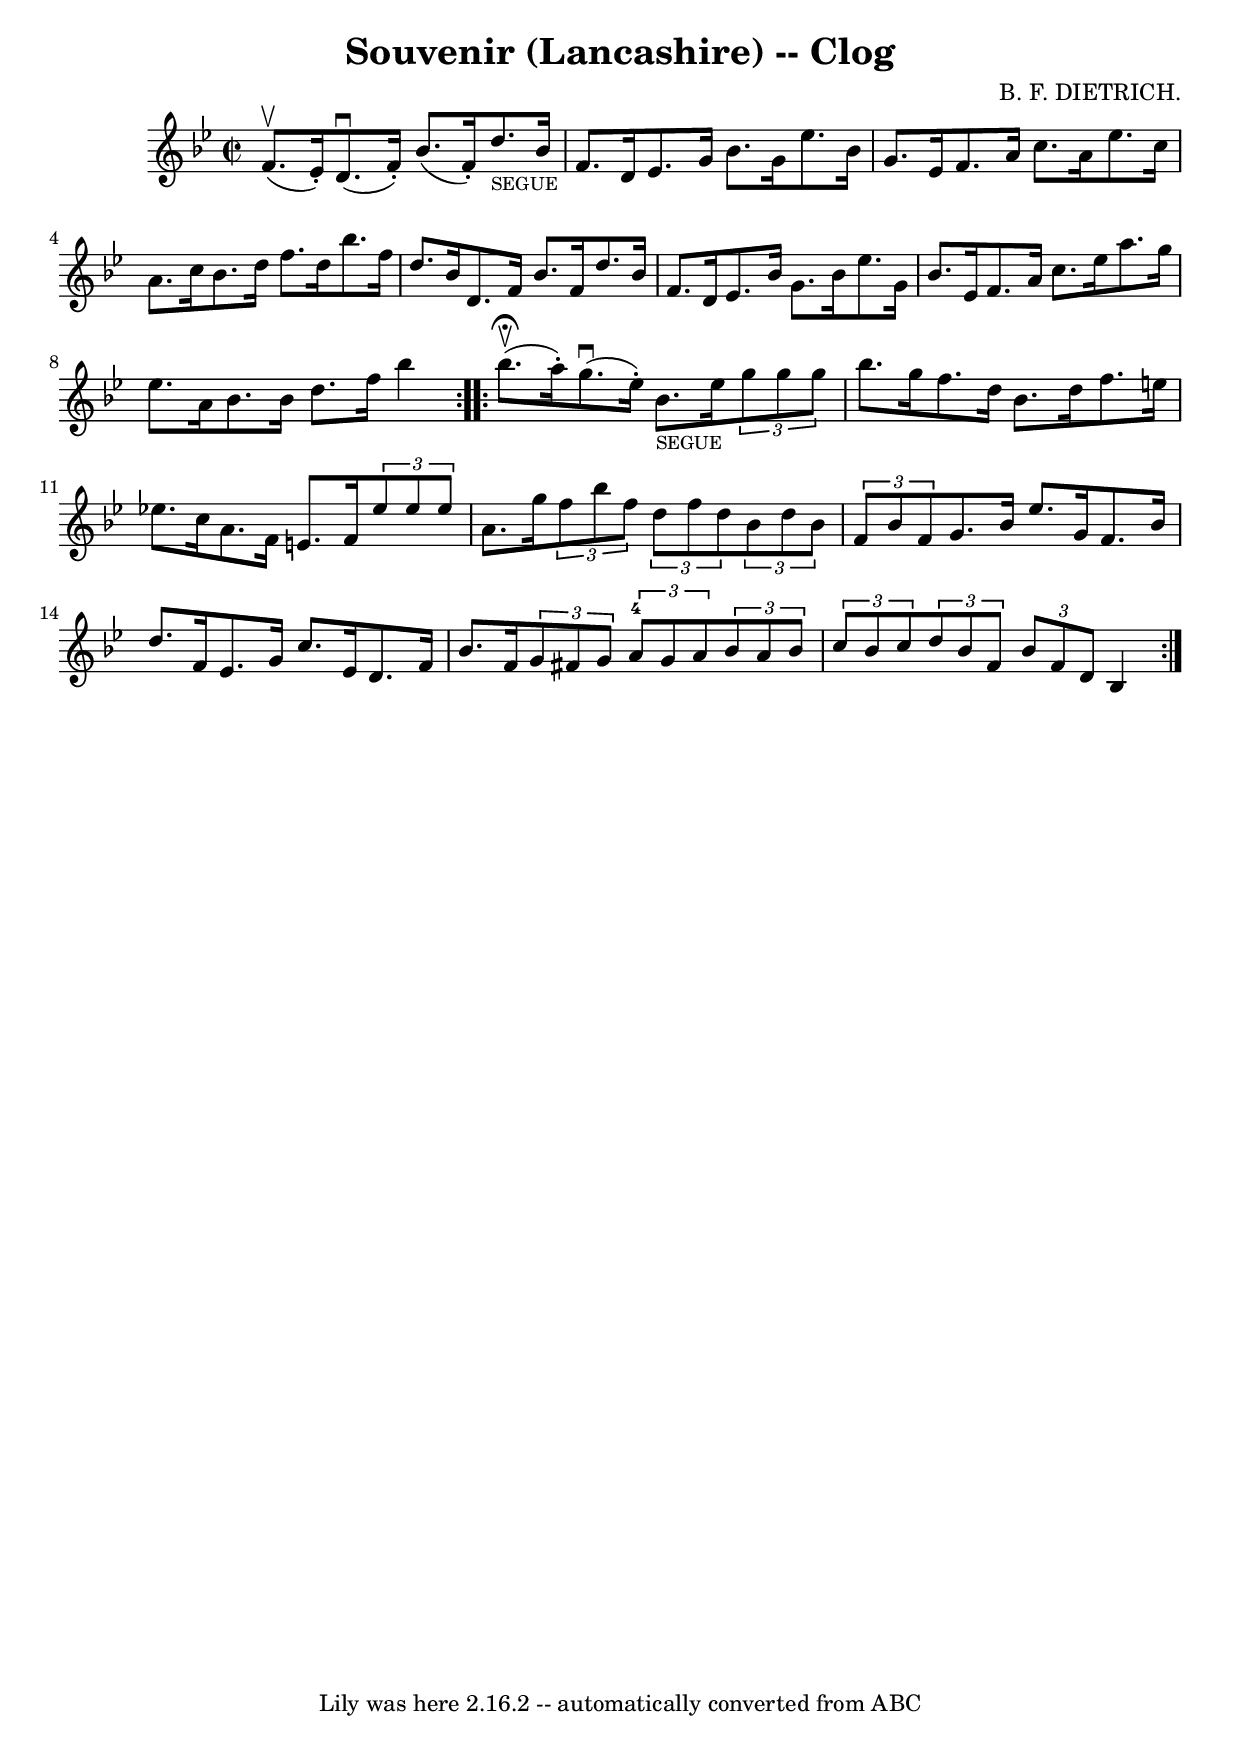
\version "2.16.2"
\include "Mammoth.ily"
\header {
  %% book = "Ryan's Mammoth Collection"
  composer = "B. F. DIETRICH."
  crossRefNumber = "1"
  footnotes = "\\\\158 939"
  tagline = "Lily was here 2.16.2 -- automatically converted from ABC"
  title = "Souvenir (Lancashire) -- Clog"

}
voicedefault =  {



  \repeat volta 2 {

    \override Staff.TimeSignature #'style = #'C
    \time 2/2      \key bes \major f'8.^\upbow(ees'16-.)  |
    d'8.^\downbow(f'16-.) bes'8. (f'16-.) d''8._\segue bes'16         f'8. d'16     |
    ees'8. g'16 bes'8. g'16 ees''8.         bes'16 g'8. ees'16     |
    f'8. a'16 c''8. a'16 ees''8.      c''16 a'8. c''16     |
    bes'8. d''16 f''8. d''16         bes''8. f''16 d''8. bes'16     |
    d'8. f'16 bes'8.         f'16 d''8. bes'16 f'8. d'16     |
    ees'8. bes'16 g'8.       bes'16 ees''8. g'16 bes'8. ees'16     |
    f'8. a'16         c''8. ees''16 a''8. g''16 ees''8. a'16     |
    bes'8.    
    bes'16 d''8. f''16 bes''4      
  }     
  \repeat volta 2 {     bes''8.^\fermata^\upbow(a''16-.)  |
    g''8.^\downbow(ees''16-.)   
    bes'8._\segue ees''16    \times 2/3 { g''8 g''8 g''8  
					} bes''8.        g''16     |
    f''8. d''16 bes'8. d''16 f''8. e''16         ees''!8. c''16     |
    a'8. f'16 e'8. f'16    \times 2/3 {  
      ees''8 ees''8 ees''8       } a'8. g''16     |
    \times 2/3 {   
      f''8 bes''8 f''8  
    }   \times 2/3 { d''8 f''8 d''8  
		   }   
    \times 2/3 { bes'8 d''8 bes'8  
	       }   \times 2/3 { f'8 bes'8 f'8  
 			      }    |
    g'8. bes'16 ees''8. g'16 f'8. bes'16 d''8.        f'16     |
    ees'8. g'16 c''8. ees'16 d'8. f'16 bes'8.      f'16     |
    \times 2/3 { g'8 fis'8 g'8  
	       }   \times 2/3 {   
		 a'8-4 g'8 a'8  
	       }   \times 2/3 { bes'8 a'8 bes'8  
			      } \times 2/3 { 
				c''8 bes'8 c''8   			      }    |
    \times 2/3 { d''8 bes'8 f'8  
	       } 
    \times 2/3 { bes'8 f'8 d'8  
	       } bes4      
  }   

}

\score{
  <<

    \context Staff="default"
    {
      \voicedefault 
      
    }

  >>
  \layout {
    
  }
  \midi {
  }

}
